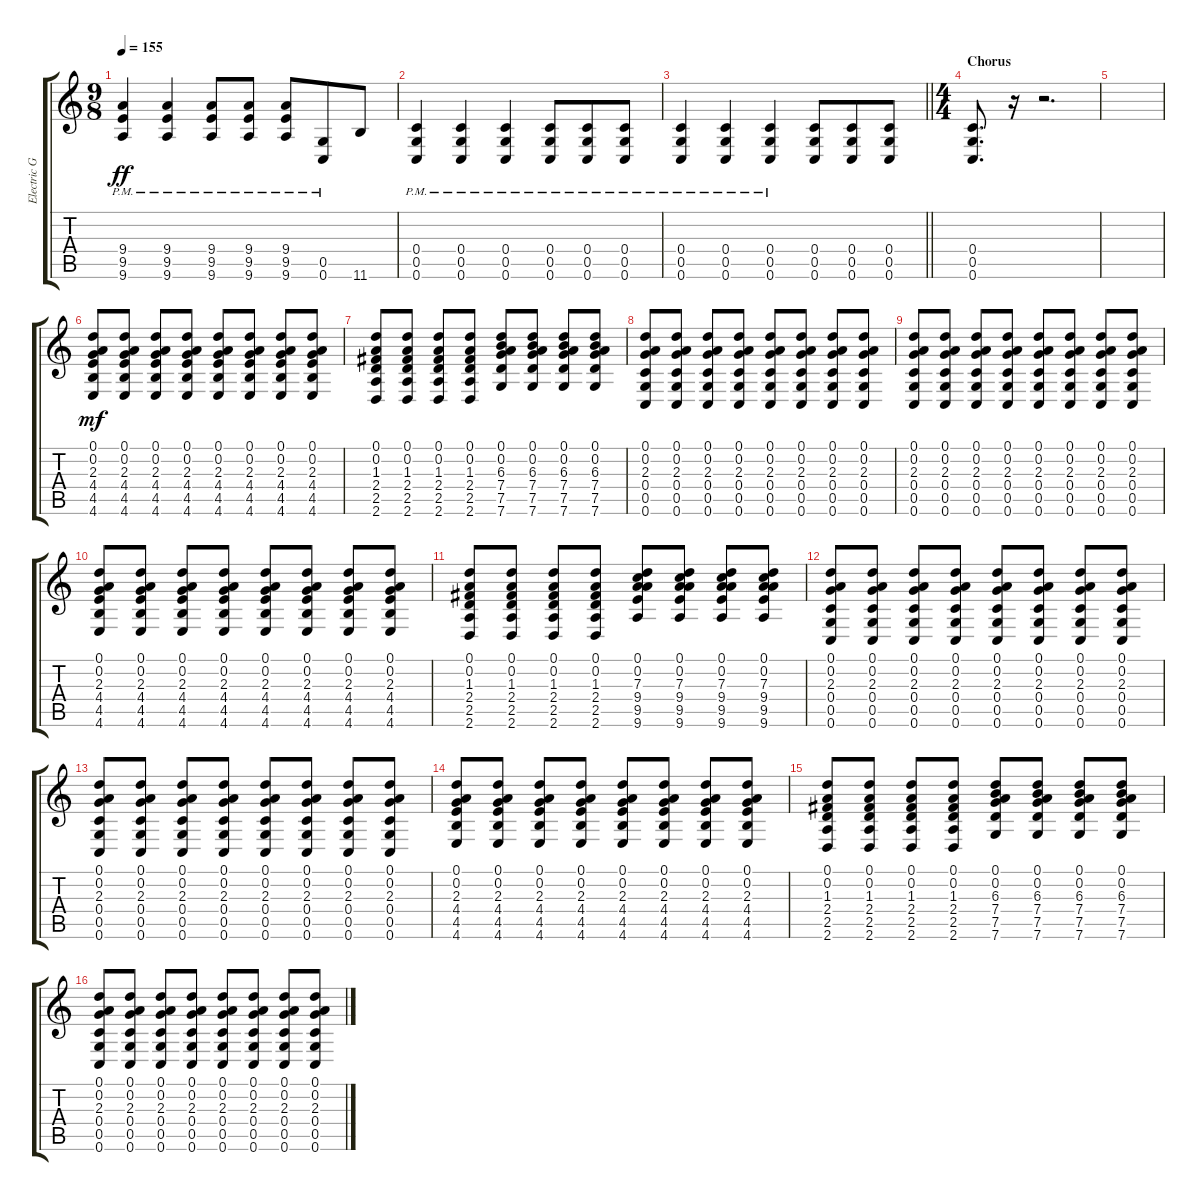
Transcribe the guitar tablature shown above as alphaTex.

\track ("Electric Guitar 1" "Electric G") {instrument distortionguitar}
\staff {score tabs}
\tuning (D4 A3 F3 C3 G2 C2) {hide}
\ts (9 8)
\tempo 155
\clef g2
\ks c
(9.4{pm} 9.5{pm} 9.6{pm}).4{dy ff} (9.4{pm} 9.5{pm} 9.6{pm}).4 (9.4{pm} 9.5{pm} 9.6{pm}).8 (9.4{pm} 9.5{pm} 9.6{pm}).8 (9.4{pm} 9.5{pm} 9.6{pm}).8 (0.5{pm} 0.6{pm}).8 11.6.8 |
(0.4{pm} 0.5{pm} 0.6{pm}).4 (0.4{pm} 0.5{pm} 0.6{pm}).4 (0.4{pm} 0.5{pm} 0.6{pm}).4 (0.4{pm} 0.5{pm} 0.6{pm}).8 (0.4{pm} 0.5{pm} 0.6{pm}).8 (0.4{pm} 0.5{pm} 0.6{pm}).8 |
\barLineRight lightlight
(0.4{pm} 0.5{pm} 0.6{pm}).4 (0.4{pm} 0.5{pm} 0.6{pm}).4 (0.4{pm} 0.5{pm} 0.6{pm}).4 (0.4 0.5 0.6).8 (0.4 0.5 0.6).8 (0.4 0.5 0.6).8 |
\ts (4 4)
\section ("" "Chorus")
(0.4 0.5 0.6).8{d} r.16 r.2{d} |
|
(0.1 0.2 2.3 4.4 4.5 4.6).8{dy mf volume 11 balance 8} (0.1 0.2 2.3 4.4 4.5 4.6).8 (0.1 0.2 2.3 4.4 4.5 4.6).8 (0.1 0.2 2.3 4.4 4.5 4.6).8 (0.1 0.2 2.3 4.4 4.5 4.6).8 (0.1 0.2 2.3 4.4 4.5 4.6).8 (0.1 0.2 2.3 4.4 4.5 4.6).8 (0.1 0.2 2.3 4.4 4.5 4.6).8 |
(0.1 0.2 1.3 2.4 2.5 2.6).8 (0.1 0.2 1.3 2.4 2.5 2.6).8 (0.1 0.2 1.3 2.4 2.5 2.6).8 (0.1 0.2 1.3 2.4 2.5 2.6).8 (0.1 0.2 6.3 7.4 7.5 7.6).8 (0.1 0.2 6.3 7.4 7.5 7.6).8 (0.1 0.2 6.3 7.4 7.5 7.6).8 (0.1 0.2 6.3 7.4 7.5 7.6).8 |
(0.1 0.2 2.3 0.4 0.5 0.6).8 (0.1 0.2 2.3 0.4 0.5 0.6).8 (0.1 0.2 2.3 0.4 0.5 0.6).8 (0.1 0.2 2.3 0.4 0.5 0.6).8 (0.1 0.2 2.3 0.4 0.5 0.6).8 (0.1 0.2 2.3 0.4 0.5 0.6).8 (0.1 0.2 2.3 0.4 0.5 0.6).8 (0.1 0.2 2.3 0.4 0.5 0.6).8 |
(0.1 0.2 2.3 0.4 0.5 0.6).8 (0.1 0.2 2.3 0.4 0.5 0.6).8 (0.1 0.2 2.3 0.4 0.5 0.6).8 (0.1 0.2 2.3 0.4 0.5 0.6).8 (0.1 0.2 2.3 0.4 0.5 0.6).8 (0.1 0.2 2.3 0.4 0.5 0.6).8 (0.1 0.2 2.3 0.4 0.5 0.6).8 (0.1 0.2 2.3 0.4 0.5 0.6).8 |
(0.1 0.2 2.3 4.4 4.5 4.6).8 (0.1 0.2 2.3 4.4 4.5 4.6).8 (0.1 0.2 2.3 4.4 4.5 4.6).8 (0.1 0.2 2.3 4.4 4.5 4.6).8 (0.1 0.2 2.3 4.4 4.5 4.6).8 (0.1 0.2 2.3 4.4 4.5 4.6).8 (0.1 0.2 2.3 4.4 4.5 4.6).8 (0.1 0.2 2.3 4.4 4.5 4.6).8 |
(0.1 0.2 1.3 2.4 2.5 2.6).8 (0.1 0.2 1.3 2.4 2.5 2.6).8 (0.1 0.2 1.3 2.4 2.5 2.6).8 (0.1 0.2 1.3 2.4 2.5 2.6).8 (0.1 0.2 7.3 9.4 9.5 9.6).8 (0.1 0.2 7.3 9.4 9.5 9.6).8 (0.1 0.2 7.3 9.4 9.5 9.6).8 (0.1 0.2 7.3 9.4 9.5 9.6).8 |
(0.1 0.2 2.3 0.4 0.5 0.6).8 (0.1 0.2 2.3 0.4 0.5 0.6).8 (0.1 0.2 2.3 0.4 0.5 0.6).8 (0.1 0.2 2.3 0.4 0.5 0.6).8 (0.1 0.2 2.3 0.4 0.5 0.6).8 (0.1 0.2 2.3 0.4 0.5 0.6).8 (0.1 0.2 2.3 0.4 0.5 0.6).8 (0.1 0.2 2.3 0.4 0.5 0.6).8 |
(0.1 0.2 2.3 0.4 0.5 0.6).8 (0.1 0.2 2.3 0.4 0.5 0.6).8 (0.1 0.2 2.3 0.4 0.5 0.6).8 (0.1 0.2 2.3 0.4 0.5 0.6).8 (0.1 0.2 2.3 0.4 0.5 0.6).8 (0.1 0.2 2.3 0.4 0.5 0.6).8 (0.1 0.2 2.3 0.4 0.5 0.6).8 (0.1 0.2 2.3 0.4 0.5 0.6).8 |
(0.1 0.2 2.3 4.4 4.5 4.6).8 (0.1 0.2 2.3 4.4 4.5 4.6).8 (0.1 0.2 2.3 4.4 4.5 4.6).8 (0.1 0.2 2.3 4.4 4.5 4.6).8 (0.1 0.2 2.3 4.4 4.5 4.6).8 (0.1 0.2 2.3 4.4 4.5 4.6).8 (0.1 0.2 2.3 4.4 4.5 4.6).8 (0.1 0.2 2.3 4.4 4.5 4.6).8 |
(0.1 0.2 1.3 2.4 2.5 2.6).8 (0.1 0.2 1.3 2.4 2.5 2.6).8 (0.1 0.2 1.3 2.4 2.5 2.6).8 (0.1 0.2 1.3 2.4 2.5 2.6).8 (0.1 0.2 6.3 7.4 7.5 7.6).8 (0.1 0.2 6.3 7.4 7.5 7.6).8 (0.1 0.2 6.3 7.4 7.5 7.6).8 (0.1 0.2 6.3 7.4 7.5 7.6).8 |
(0.1 0.2 2.3 0.4 0.5 0.6).8 (0.1 0.2 2.3 0.4 0.5 0.6).8 (0.1 0.2 2.3 0.4 0.5 0.6).8 (0.1 0.2 2.3 0.4 0.5 0.6).8 (0.1 0.2 2.3 0.4 0.5 0.6).8 (0.1 0.2 2.3 0.4 0.5 0.6).8 (0.1 0.2 2.3 0.4 0.5 0.6).8 (0.1 0.2 2.3 0.4 0.5 0.6).8
